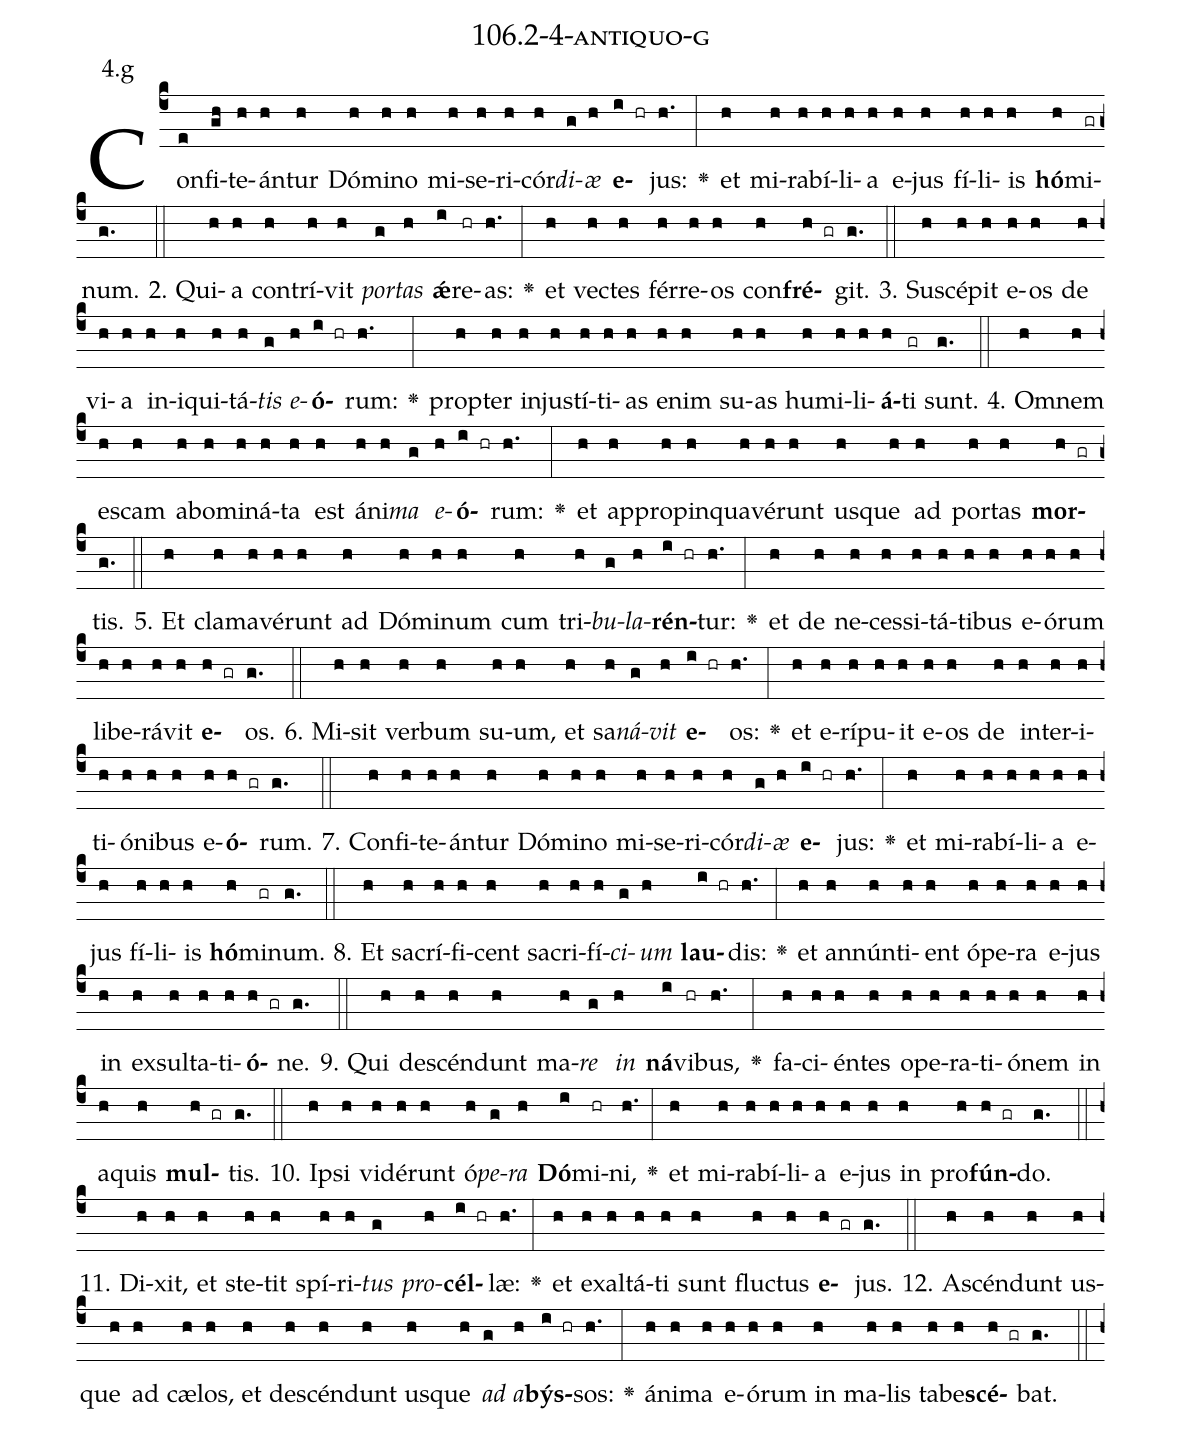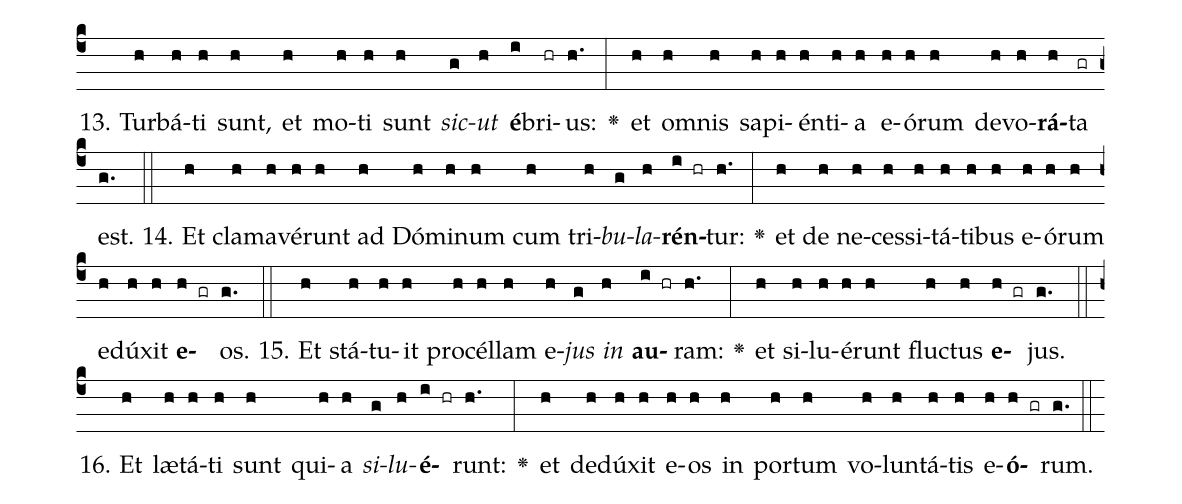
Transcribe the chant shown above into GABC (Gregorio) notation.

name: 106.2-4-antiquo-g;
annotation: 4.g;
%%
(c4)Con(e)fi(gh)te(h)án(h)tur(h) Dó(h)mi(h)no(h) mi(h)se(h)ri(h)cór(h)<i>di</i>(g)<i>æ</i>(h) <b>e</b>(i hr)jus:(h.) <v>\greheightstar</v>(:) et(h) mi(h)ra(h)bí(h)li(h)a(h) e(h)jus(h) fí(h)li(h)is(h) <b>hó</b>(h)mi(gr)num.(g.) (::)
2. Qui(h)a(h) con(h)trí(h)vit(h) <i>por</i>(g)<i>tas</i>(h) <b>ǽ</b>(i)re(hr)as:(h.) <v>\greheightstar</v>(:) et(h) vec(h)tes(h) fér(h)re(h)os(h) con(h)<b>fré</b>(h gr)git.(g.) (::)
3. Su(h)scé(h)pit(h) e(h)os(h) de(h) vi(h)a(h) in(h)i(h)qui(h)tá(h)<i>tis</i>(g) <i>e</i>(h)<b>ó</b>(i hr)rum:(h.) <v>\greheightstar</v>(:) prop(h)ter(h) in(h)jus(h)tí(h)ti(h)as(h) e(h)nim(h) su(h)as(h) hu(h)mi(h)li(h)<b>á</b>(h)ti(gr) sunt.(g.) (::)
4. Om(h)nem(h) es(h)cam(h) ab(h)o(h)mi(h)ná(h)ta(h) est(h) á(h)ni(h)<i>ma</i>(g) <i>e</i>(h)<b>ó</b>(i hr)rum:(h.) <v>\greheightstar</v>(:) et(h) ap(h)pro(h)pin(h)qua(h)vé(h)runt(h) us(h)que(h) ad(h) por(h)tas(h) <b>mor</b>(h gr)tis.(g.) (::)
5. Et(h) cla(h)ma(h)vé(h)runt(h) ad(h) Dó(h)mi(h)num(h) cum(h) tri(h)<i>bu</i>(g)<i>la</i>(h)<b>rén</b>(i hr)tur:(h.) <v>\greheightstar</v>(:) et(h) de(h) ne(h)ces(h)si(h)tá(h)ti(h)bus(h) e(h)ó(h)rum(h) li(h)be(h)rá(h)vit(h) <b>e</b>(h gr)os.(g.) (::)
6. Mi(h)sit(h) ver(h)bum(h) su(h)um,(h) et(h) sa(h)<i>ná</i>(g)<i>vit</i>(h) <b>e</b>(i hr)os:(h.) <v>\greheightstar</v>(:) et(h) e(h)rí(h)pu(h)it(h) e(h)os(h) de(h) in(h)ter(h)i(h)ti(h)ó(h)ni(h)bus(h) e(h)<b>ó</b>(h gr)rum.(g.) (::)
7. Con(h)fi(h)te(h)án(h)tur(h) Dó(h)mi(h)no(h) mi(h)se(h)ri(h)cór(h)<i>di</i>(g)<i>æ</i>(h) <b>e</b>(i hr)jus:(h.) <v>\greheightstar</v>(:) et(h) mi(h)ra(h)bí(h)li(h)a(h) e(h)jus(h) fí(h)li(h)is(h) <b>hó</b>(h)mi(gr)num.(g.) (::)
8. Et(h) sa(h)crí(h)fi(h)cent(h) sa(h)cri(h)fí(h)<i>ci</i>(g)<i>um</i>(h) <b>lau</b>(i hr)dis:(h.) <v>\greheightstar</v>(:) et(h) an(h)nún(h)ti(h)ent(h) ó(h)pe(h)ra(h) e(h)jus(h) in(h) ex(h)sul(h)ta(h)ti(h)<b>ó</b>(h gr)ne.(g.) (::)
9. Qui(h) de(h)scén(h)dunt(h) ma(h)<i>re</i>(g) <i>in</i>(h) <b>ná</b>(i)vi(hr)bus,(h.) <v>\greheightstar</v>(:) fa(h)ci(h)én(h)tes(h) o(h)pe(h)ra(h)ti(h)ó(h)nem(h) in(h) a(h)quis(h) <b>mul</b>(h gr)tis.(g.) (::)
10. Ip(h)si(h) vi(h)dé(h)runt(h) ó(h)<i>pe</i>(g)<i>ra</i>(h) <b>Dó</b>(i)mi(hr)ni,(h.) <v>\greheightstar</v>(:) et(h) mi(h)ra(h)bí(h)li(h)a(h) e(h)jus(h) in(h) pro(h)<b>fún</b>(h gr)do.(g.) (::)
11. Di(h)xit,(h) et(h) ste(h)tit(h) spí(h)ri(h)<i>tus</i>(g) <i>pro</i>(h)<b>cél</b>(i hr)læ:(h.) <v>\greheightstar</v>(:) et(h) ex(h)al(h)tá(h)ti(h) sunt(h) fluc(h)tus(h) <b>e</b>(h gr)jus.(g.) (::)
12. A(h)scén(h)dunt(h) us(h)que(h) ad(h) cæ(h)los,(h) et(h) de(h)scén(h)dunt(h) us(h)que(h) <i>ad</i>(g) <i>a</i>(h)<b>býs</b>(i hr)sos:(h.) <v>\greheightstar</v>(:) á(h)ni(h)ma(h) e(h)ó(h)rum(h) in(h) ma(h)lis(h) ta(h)be(h)<b>scé</b>(h gr)bat.(g.) (::)
13. Tur(h)bá(h)ti(h) sunt,(h) et(h) mo(h)ti(h) sunt(h) <i>sic</i>(g)<i>ut</i>(h) <b>é</b>(i)bri(hr)us:(h.) <v>\greheightstar</v>(:) et(h) om(h)nis(h) sa(h)pi(h)én(h)ti(h)a(h) e(h)ó(h)rum(h) de(h)vo(h)<b>rá</b>(h)ta(gr) est.(g.) (::)
14. Et(h) cla(h)ma(h)vé(h)runt(h) ad(h) Dó(h)mi(h)num(h) cum(h) tri(h)<i>bu</i>(g)<i>la</i>(h)<b>rén</b>(i hr)tur:(h.) <v>\greheightstar</v>(:) et(h) de(h) ne(h)ces(h)si(h)tá(h)ti(h)bus(h) e(h)ó(h)rum(h) e(h)dú(h)xit(h) <b>e</b>(h gr)os.(g.) (::)
15. Et(h) stá(h)tu(h)it(h) pro(h)cél(h)lam(h) e(h)<i>jus</i>(g) <i>in</i>(h) <b>au</b>(i hr)ram:(h.) <v>\greheightstar</v>(:) et(h) si(h)lu(h)é(h)runt(h) fluc(h)tus(h) <b>e</b>(h gr)jus.(g.) (::)
16. Et(h) læ(h)tá(h)ti(h) sunt(h) qui(h)a(h) <i>si</i>(g)<i>lu</i>(h)<b>é</b>(i hr)runt:(h.) <v>\greheightstar</v>(:) et(h) de(h)dú(h)xit(h) e(h)os(h) in(h) por(h)tum(h) vo(h)lun(h)tá(h)tis(h) e(h)<b>ó</b>(h gr)rum.(g.) (::)
